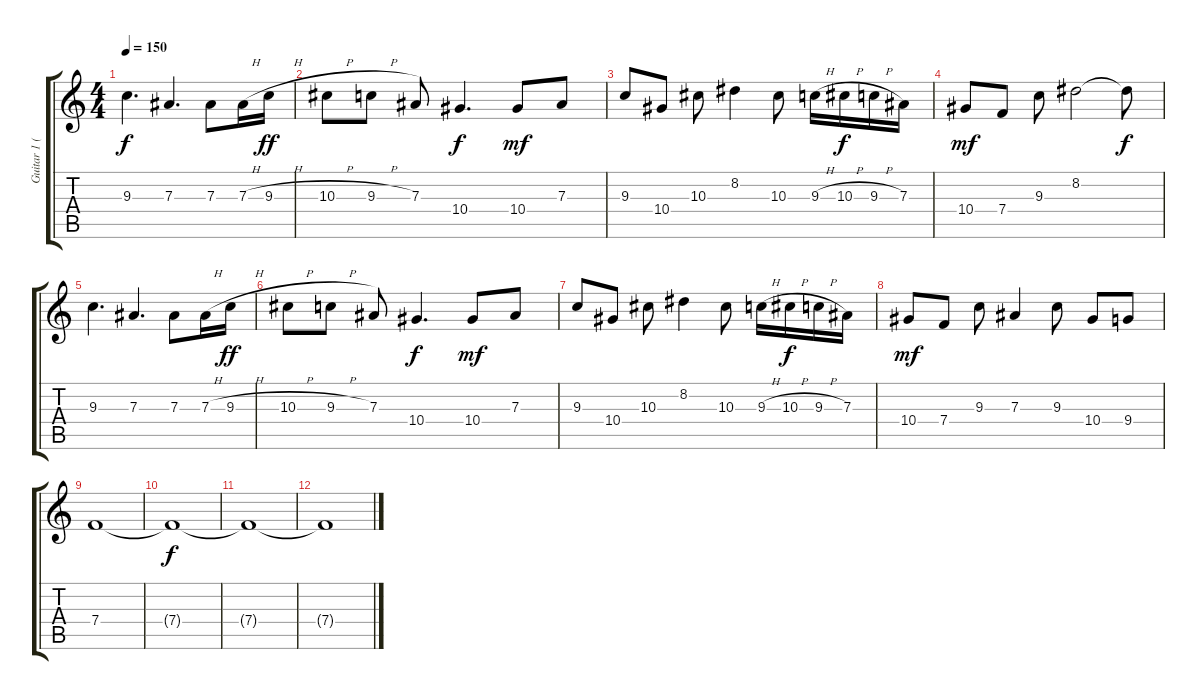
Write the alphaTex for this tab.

\track ("Guitar 1 (Lead)" "Guitar 1 (") {instrument distortionguitar}
\staff {score tabs}
\tuning (C4 G3 Eb3 Bb2 F2 C2) {hide}
\ts (4 4)
\tempo 150
\clef g2
\ks c
9.3.4{d dy f} 7.3.4{d} 7.3.8 7.3{h}.16 9.3{h}.16{dy ff} |
10.3{h}.8 9.3{h}.8 7.3.8 10.4.4{d dy f} 10.4.8{dy mf} 7.3.8 |
9.3.8 10.4.8 10.3.8 8.2.4 10.3.8 9.3{h}.16 10.3{h}.16{dy f} 9.3{h}.16 7.3.16 |
10.4.8{dy mf} 7.4.8 9.3.8 8.2.2 8.2{t}.8{dy f} |
9.3.4{d} 7.3.4{d} 7.3.8 7.3{h}.16 9.3{h}.16{dy ff} |
10.3{h}.8 9.3{h}.8 7.3.8 10.4.4{d dy f} 10.4.8{dy mf} 7.3.8 |
9.3.8 10.4.8 10.3.8 8.2.4 10.3.8 9.3{h}.16 10.3{h}.16{dy f} 9.3{h}.16 7.3.16 |
10.4.8{dy mf} 7.4.8 9.3.8 7.3.4 9.3.8 10.4.8 9.4.8 |
7.4.1 |
7.4{t}.1{dy f balance 8} |
7.4{t}.1 |
7.4{t}.1
